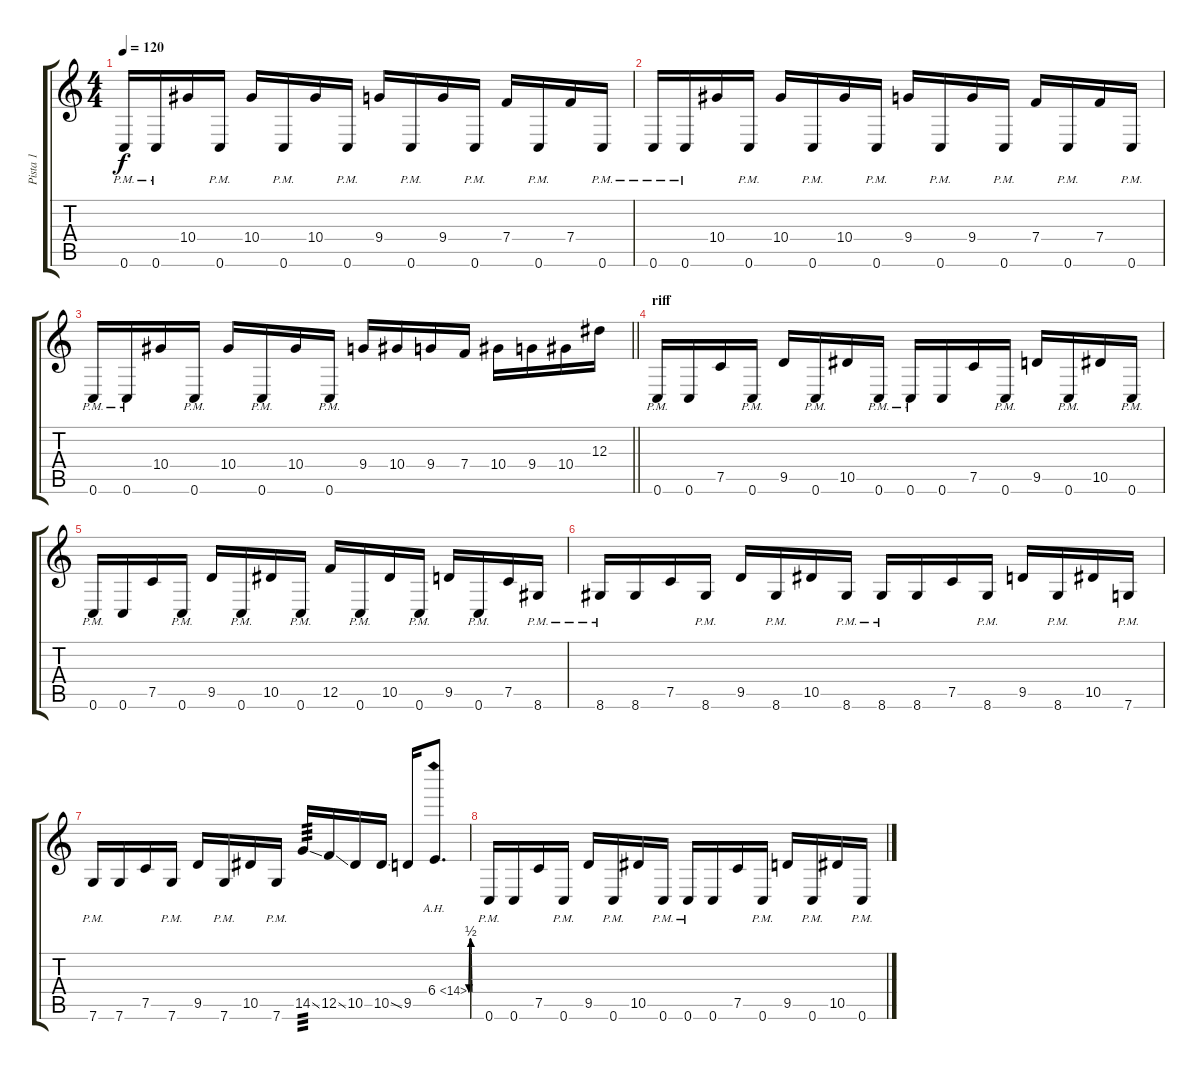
\track ("Pista 1" "Pista 1") {instrument distortionguitar}
\staff {score tabs}
\tuning (C4 G3 Eb3 Bb2 F2 C2) {hide}
\ts (4 4)
\tempo 120
\clef g2
\ks c
0.6{pm}.16{dy f} 0.6{pm}.16 10.4.16 0.6{pm}.16 10.4.16 0.6{pm}.16 10.4.16 0.6{pm}.16 9.4.16 0.6{pm}.16 9.4.16 0.6{pm}.16 7.4.16 0.6{pm}.16 7.4.16 0.6{pm}.16 |
0.6{pm}.16 0.6{pm}.16 10.4.16 0.6{pm}.16 10.4.16 0.6{pm}.16 10.4.16 0.6{pm}.16 9.4.16 0.6{pm}.16 9.4.16 0.6{pm}.16 7.4.16 0.6{pm}.16 7.4.16 0.6{pm}.16 |
\barLineRight lightlight
0.6{pm}.16 0.6{pm}.16 10.4.16 0.6{pm}.16 10.4.16 0.6{pm}.16 10.4.16 0.6{pm}.16 9.4.16 10.4.16 9.4.16 7.4.16 10.4.16 9.4.16 10.4.16 12.3.16 |
\section ("" "riff")
0.6{pm}.16 0.6.16 7.5.16 0.6{pm}.16 9.5.16 0.6{pm}.16 10.5.16 0.6{pm}.16 0.6{pm}.16 0.6.16 7.5.16 0.6{pm}.16 9.5.16 0.6{pm}.16 10.5.16 0.6{pm}.16 |
0.6{pm}.16 0.6.16 7.5.16 0.6{pm}.16 9.5.16 0.6{pm}.16 10.5.16 0.6{pm}.16 12.5.16 0.6{pm}.16 10.5.16 0.6{pm}.16 9.5.16 0.6{pm}.16 7.5.16 8.6{pm}.16 |
8.6{pm}.16 8.6.16 7.5.16 8.6{pm}.16 9.5.16 8.6{pm}.16 10.5.16 8.6{pm}.16 8.6{pm}.16 8.6.16 7.5.16 8.6{pm}.16 9.5.16 8.6{pm}.16 10.5.16 7.6{pm}.16 |
7.6{pm}.16 7.6.16 7.5.16 7.6{pm}.16 9.5.16 7.6{pm}.16 10.5.16 7.6{pm}.16 14.5{ss}.16{tp 3} 12.5{ss}.16 10.5.16 10.5{ss}.16 9.5.16 6.4{be (custom 0 0 10 2 20 2 30 0 60 0) ah 8}.8{d} |
0.6{pm}.16 0.6.16 7.5.16 0.6{pm}.16 9.5.16 0.6{pm}.16 10.5.16 0.6{pm}.16 0.6{pm}.16 0.6.16 7.5.16 0.6{pm}.16 9.5.16 0.6{pm}.16 10.5.16 0.6{pm}.16
